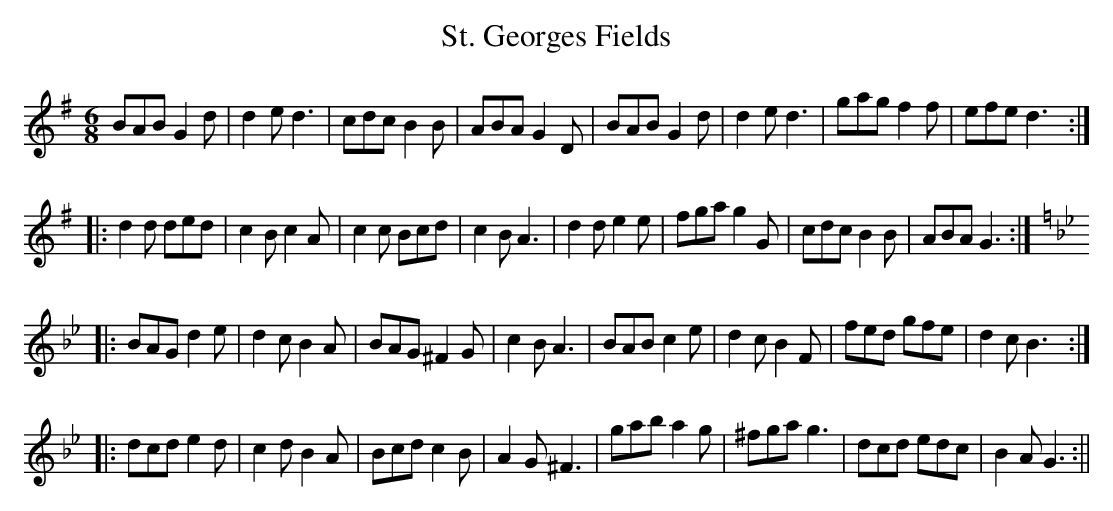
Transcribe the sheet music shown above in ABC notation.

X:1
T:St. Georges Fields
M:6/8
L:1/8
K:G
BAB G2d|d2e d3|cdc B2B|ABA G2D|BAB G2d|d2e d3|gag f2f|efe d3:|
|:d2d ded|c2B c2A|c2c Bcd|c2B A3|d2d e2e|fga g2G|cdc B2B|ABA G3:|
K:Gmin
|:BAG d2e|d2c B2A|BAG ^F2G|c2B A3|BAB c2e|d2c B2F|fed gfe|d2c B3:|
|:dcd e2d|c2d B2A|Bcd c2B|A2G ^F3|gab a2g|^fga g3|dcd edc|B2A G3:||
